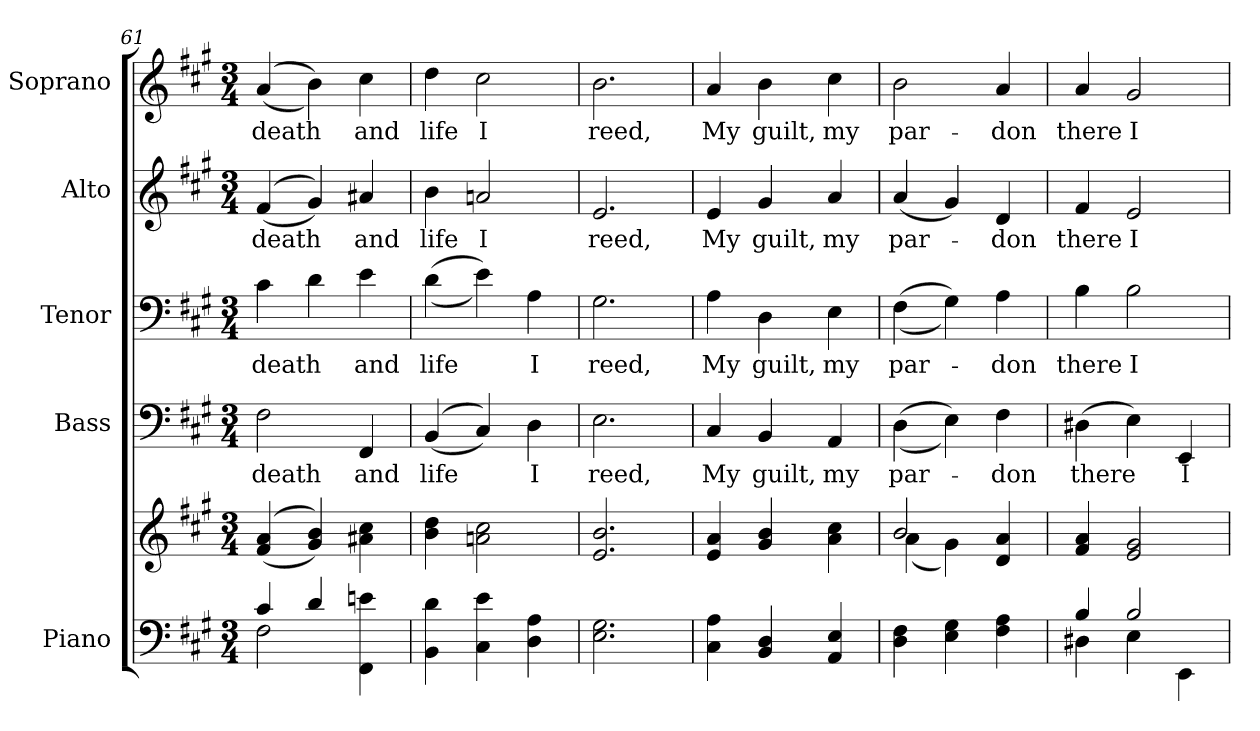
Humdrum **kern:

**kern	**kern	**kern	**text	**kern	**text	**kern	**text	**kern	**text
*part5	*part5	*part4	*part4	*part3	*part3	*part2	*part2	*part1	*part1
*staff6	*staff5	*staff4	*staff4	*staff3	*staff3	*staff2	*staff2	*staff1	*staff1
*I"Piano	*	*I"Bass	*	*I"Tenor	*	*I"Alto	*	*I"Soprano	*
*I'Pno.	*	*I'B.	*	*I'T.	*	*I'A.	*	*I'S.	*
*clefF4	*clefG2	*clefF4	*	*clefF4	*	*clefG2	*	*clefG2	*
*k[f#c#g#]	*k[f#c#g#]	*k[f#c#g#]	*	*k[f#c#g#]	*	*k[f#c#g#]	*	*k[f#c#g#]	*
*A:	*A:	*A:	*	*A:	*	*A:	*	*A:	*
*M3/4	*M3/4	*M3/4	*	*M3/4	*	*M3/4	*	*M3/4	*
=61	=61	=61	=61	=61	=61	=61	=61	=61	=61
*^	*	*	*	*	*	*	*	*	*
!	!	!	!	!LO:LY:b:color=#000000	!	!	!	!	!	!
!	!	!	!	!	!	!LO:LY:b:color=#000000	!	!	!	!
!	!	!	!	!	!	!	!	!LO:LY:b:color=#000000	!	!
!	!	!	!	!	!	!	!	!	!	!LO:LY:b:color=#000000
4c#i/	2F#i\	((4f#i/ 4ai	2F#i\	death	4c#i\	death	((4f#i/	death	((4ai/	death
4di/	.	4g#i/ 4bi))	.	.	4di\	.	4g#i/))	.	4bi\))	.
!	!	!	!	!LO:LY:b:color=#000000	!	!	!	!	!	!
!	!	!	!	!	!	!LO:LY:b:color=#000000	!	!	!	!
!	!	!	!	!	!	!	!	!LO:LY:b:color=#000000	!	!
!	!	!	!	!	!	!	!	!	!	!LO:LY:b:color=#000000
4FF#i\ 4eni	4ryy	4a#Xi\ 4cc#i	4FF#i/	and	4ei\	and	4a#Xi/	and	4cc#i\	and
*v	*v	*	*	*	*	*	*	*	*	*
!!LO:PB:g=z
=62	=62	=62	=62	=62	=62	=62	=62	=62	=62
*^	*	*	*	*	*	*	*	*	*
!	!	!	!	!LO:LY:b:color=#000000	!	!	!	!	!	!
*v	*v	*	*	*	*	*	*	*	*	*
*^	*	*	*	*	*	*	*	*	*
!	!	!	!	!	!	!LO:LY:b:color=#000000	!	!	!	!
*v	*v	*	*	*	*	*	*	*	*	*
*^	*	*	*	*	*	*	*	*	*
!	!	!	!	!	!	!	!	!LO:LY:b:color=#000000	!	!
*v	*v	*	*	*	*	*	*	*	*	*
*^	*	*	*	*	*	*	*	*	*
!	!	!	!	!	!	!	!	!	!	!LO:LY:b:color=#000000
*v	*v	*	*	*	*	*	*	*	*	*
4BBi\ 4di	4bi\ 4ddi	((4BBi/	life	((4di\	life	4bi\	life	4ddi\	life
!	!	!	!	!	!	!	!LO:LY:b:color=#000000	!	!
!	!	!	!	!	!	!	!	!	!LO:LY:b:color=#000000
4C#i\ 4ei	2ani\ 2cc#i	4C#i/))	.	4ei\))	.	2ani/	I	2cc#i\	I
!	!	!	!LO:LY:b:color=#000000	!	!	!	!	!	!
!	!	!	!	!	!LO:LY:b:color=#000000	!	!	!	!
4Di\ 4Ai	.	4Di\	I	4Ai\	I	.	.	.	.
=63	=63	=63	=63	=63	=63	=63	=63	=63	=63
!	!	!	!LO:LY:b:color=#000000	!	!	!	!	!	!
!	!	!	!	!	!LO:LY:b:color=#000000	!	!	!	!
!	!	!	!	!	!	!	!LO:LY:b:color=#000000	!	!
!	!	!	!	!	!	!	!	!	!LO:LY:b:color=#000000
2.Ei\ 2.G#i	2.ei/ 2.bi	2.Ei\	reed,	2.G#i\	reed,	2.ei/	reed,	2.bi\	reed,
=64	=64	=64	=64	=64	=64	=64	=64	=64	=64
!	!	!	!LO:LY:b:color=#000000	!	!	!	!	!	!
!	!	!	!	!	!LO:LY:b:color=#000000	!	!	!	!
!	!	!	!	!	!	!	!LO:LY:b:color=#000000	!	!
!	!	!	!	!	!	!	!	!	!LO:LY:b:color=#000000
4C#i\ 4Ai	4ei/ 4ai	4C#i/	My	4Ai\	My	4ei/	My	4ai/	My
!	!	!	!LO:LY:b:color=#000000	!	!	!	!	!	!
!	!	!	!	!	!LO:LY:b:color=#000000	!	!	!	!
!	!	!	!	!	!	!	!LO:LY:b:color=#000000	!	!
!	!	!	!	!	!	!	!	!	!LO:LY:b:color=#000000
4BBi/ 4Di	4g#i/ 4bi	4BBi/	guilt,	4Di\	guilt,	4g#i/	guilt,	4bi\	guilt,
!	!	!	!LO:LY:b:color=#000000	!	!	!	!	!	!
!	!	!	!	!	!LO:LY:b:color=#000000	!	!	!	!
!	!	!	!	!	!	!	!LO:LY:b:color=#000000	!	!
!	!	!	!	!	!	!	!	!	!LO:LY:b:color=#000000
4AAi/ 4Ei	4ai\ 4cc#i	4AAi/	my	4Ei\	my	4ai/	my	4cc#i\	my
!!LO:PB:g=z
=65	=65	=65	=65	=65	=65	=65	=65	=65	=65
*	*^	*	*	*	*	*	*	*	*
!	!	!	!	!LO:LY:b:color=#000000	!	!	!	!	!	!
!	!	!	!	!	!	!LO:LY:b:color=#000000	!	!	!	!
!	!	!	!	!	!	!	!	!LO:LY:b:color=#000000	!	!
!	!	!	!	!	!	!	!	!	!	!LO:LY:b:color=#000000
4Di\ 4F#i	2bi/	(4ai\	((4Di\	par-	((4F#i\	par-	(4ai/	par-	2bi\	par-
4Ei\ 4G#i	.	4g#i\)	4Ei\))	.	4G#i\))	.	4g#i/)	.	.	.
!	!	!	!	!LO:LY:b:color=#000000	!	!	!	!	!	!
!	!	!	!	!	!	!LO:LY:b:color=#000000	!	!	!	!
!	!	!	!	!	!	!	!	!LO:LY:b:color=#000000	!	!
!	!	!	!	!	!	!	!	!	!	!LO:LY:b:color=#000000
4F#i\ 4Ai	4di/ 4ai	4ryy	4F#i\	-don	4Ai\	-don	4di/	-don	4ai/	-don
*	*v	*v	*	*	*	*	*	*	*	*
=66	=66	=66	=66	=66	=66	=66	=66	=66	=66
*^	*	*	*	*	*	*	*	*	*
*	*	*^	*	*	*	*	*	*	*	*
!	!	!	!	!	!LO:LY:b:color=#000000	!	!	!	!	!	!
*	*	*v	*v	*	*	*	*	*	*	*	*
*	*	*^	*	*	*	*	*	*	*	*
!	!	!	!	!	!	!	!LO:LY:b:color=#000000	!	!	!	!
*	*	*v	*v	*	*	*	*	*	*	*	*
*	*	*^	*	*	*	*	*	*	*	*
!	!	!	!	!	!	!	!	!	!LO:LY:b:color=#000000	!	!
*	*	*v	*v	*	*	*	*	*	*	*	*
*	*	*^	*	*	*	*	*	*	*	*
!	!	!	!	!	!	!	!	!	!	!	!LO:LY:b:color=#000000
*	*	*v	*v	*	*	*	*	*	*	*	*
4Bi/	4D#Xi\	4f#i/ 4ai	(4D#Xi\	there	4Bi\	there	4f#i/	there	4ai/	there
!	!	!	!	!	!	!LO:LY:b:color=#000000	!	!	!	!
!	!	!	!	!	!	!	!	!LO:LY:b:color=#000000	!	!
!	!	!	!	!	!	!	!	!	!	!LO:LY:b:color=#000000
2Bi/	4Ei\	2ei/ 2g#i	4Ei\)	.	2Bi\	I	2ei/	I	2g#i/	I
!	!	!	!	!LO:LY:b:color=#000000	!	!	!	!	!	!
.	4EEi\	.	4EEi/	I	.	.	.	.	.	.
*v	*v	*	*	*	*	*	*	*	*	*
=	=	=	=	=	=	=	=	=	=
*-	*-	*-	*-	*-	*-	*-	*-	*-	*-
